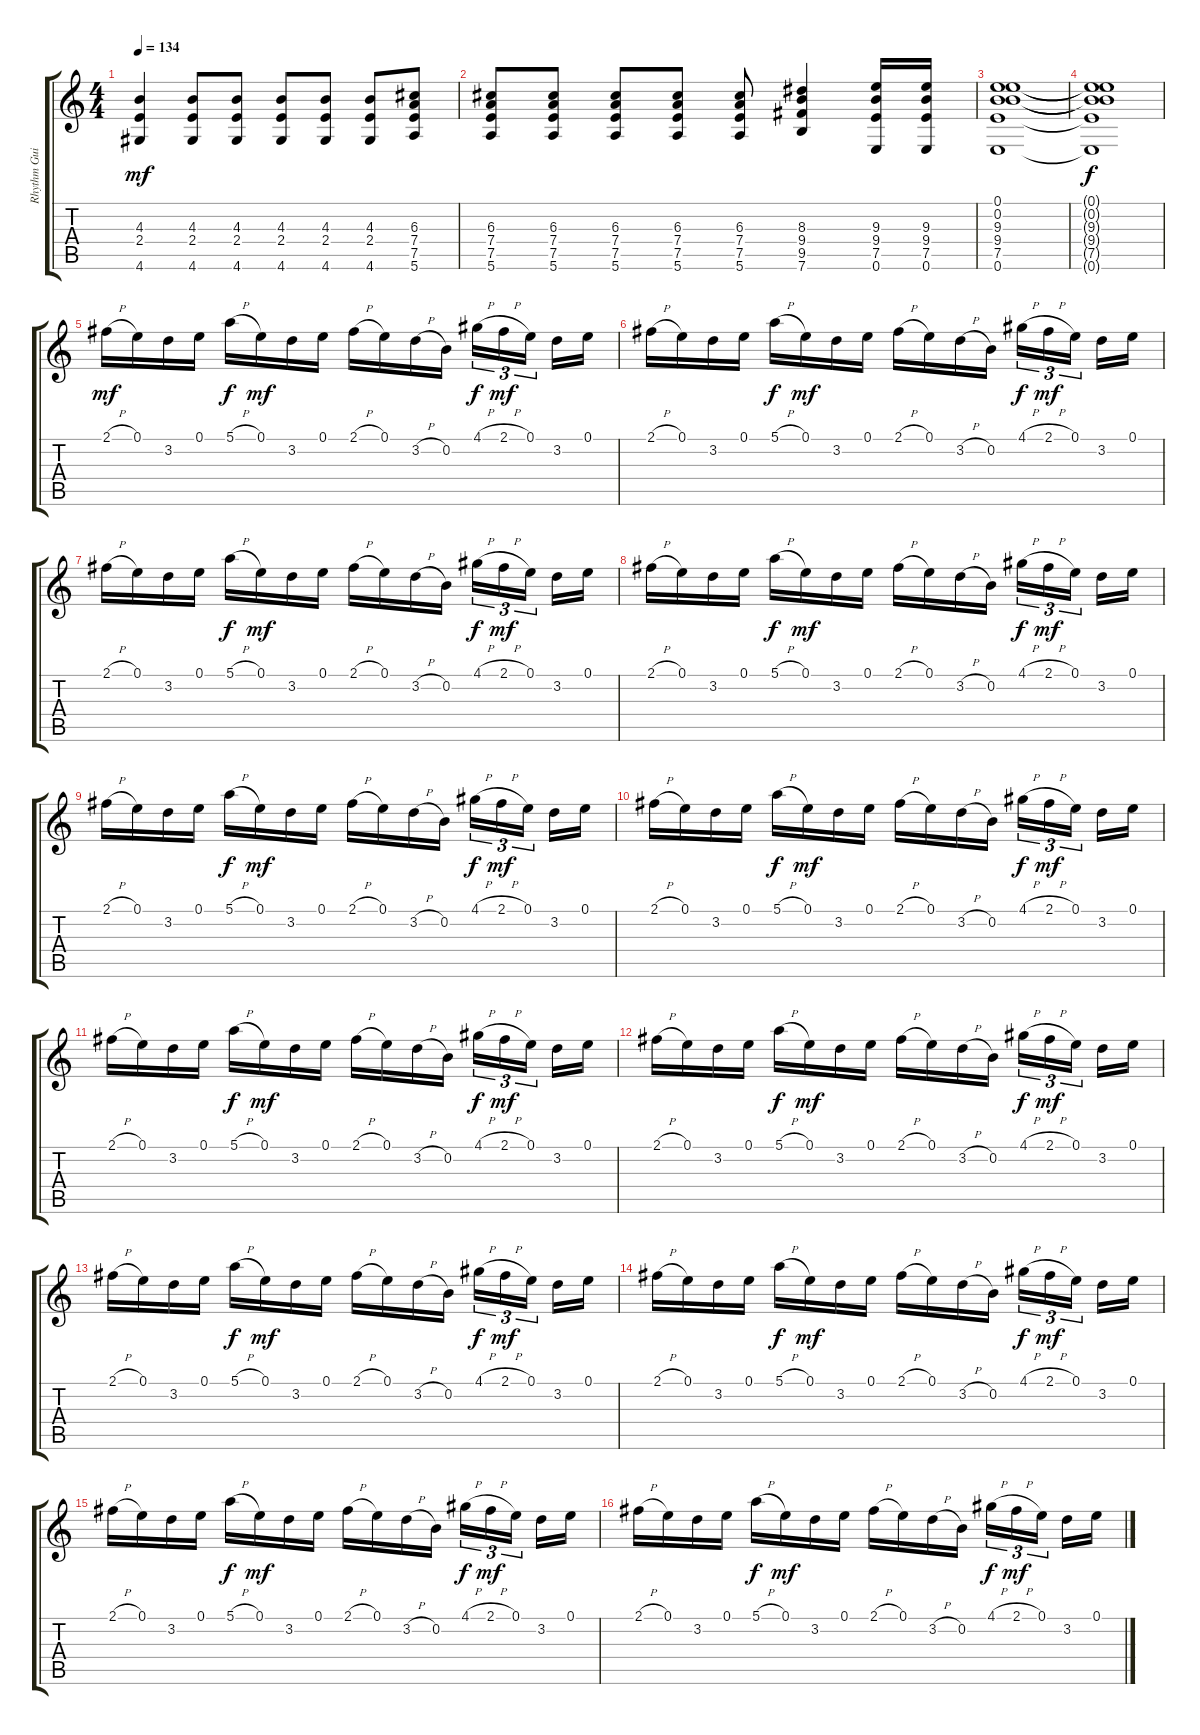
\track ("Rhythm Guitar I" "Rhythm Gui") {instrument overdrivenguitar}
\staff {score tabs}
\tuning (E4 B3 G3 D3 A2 E2) {hide}
\ts (4 4)
\tempo 134
\clef g2
\ks c
(4.3 2.4 4.6).4{dy mf} (4.3 2.4 4.6).8 (4.3 2.4 4.6).8 (4.3 2.4 4.6).8 (4.3 2.4 4.6).8 (4.3 2.4 4.6).8 (6.3 7.4 7.5 5.6).8 |
(6.3 7.4 7.5 5.6).8 (6.3 7.4 7.5 5.6).8 (6.3 7.4 7.5 5.6).8 (6.3 7.4 7.5 5.6).8 (6.3 7.4 7.5 5.6).8 (8.3 9.4 9.5 7.6).4 (9.3 9.4 7.5 0.6).16 (9.3 9.4 7.5 0.6).16 |
(0.1 0.2 9.3 9.4 7.5 0.6).1 |
(0.1{t} 0.2{t} 9.3{t} 9.4{t} 7.5{t} 0.6{t}).1{dy f} |
2.1{h}.16{dy mf} 0.1.16 3.2.16 0.1.16 5.1{h}.16{dy f} 0.1.16{dy mf} 3.2.16 0.1.16 2.1{h}.16 0.1.16 3.2{h}.16 0.2.16 4.1{h}.16{tu (3 2) dy f} 2.1{h}.16{tu (3 2) dy mf} 0.1.16{tu (3 2)} 3.2.16 0.1.16 |
2.1{h}.16 0.1.16 3.2.16 0.1.16 5.1{h}.16{dy f} 0.1.16{dy mf} 3.2.16 0.1.16 2.1{h}.16 0.1.16 3.2{h}.16 0.2.16 4.1{h}.16{tu (3 2) dy f} 2.1{h}.16{tu (3 2) dy mf} 0.1.16{tu (3 2)} 3.2.16 0.1.16 |
2.1{h}.16 0.1.16 3.2.16 0.1.16 5.1{h}.16{dy f} 0.1.16{dy mf} 3.2.16 0.1.16 2.1{h}.16 0.1.16 3.2{h}.16 0.2.16 4.1{h}.16{tu (3 2) dy f} 2.1{h}.16{tu (3 2) dy mf} 0.1.16{tu (3 2)} 3.2.16 0.1.16 |
2.1{h}.16 0.1.16 3.2.16 0.1.16 5.1{h}.16{dy f} 0.1.16{dy mf} 3.2.16 0.1.16 2.1{h}.16 0.1.16 3.2{h}.16 0.2.16 4.1{h}.16{tu (3 2) dy f} 2.1{h}.16{tu (3 2) dy mf} 0.1.16{tu (3 2)} 3.2.16 0.1.16 |
2.1{h}.16 0.1.16 3.2.16 0.1.16 5.1{h}.16{dy f} 0.1.16{dy mf} 3.2.16 0.1.16 2.1{h}.16 0.1.16 3.2{h}.16 0.2.16 4.1{h}.16{tu (3 2) dy f} 2.1{h}.16{tu (3 2) dy mf} 0.1.16{tu (3 2)} 3.2.16 0.1.16 |
2.1{h}.16 0.1.16 3.2.16 0.1.16 5.1{h}.16{dy f} 0.1.16{dy mf} 3.2.16 0.1.16 2.1{h}.16 0.1.16 3.2{h}.16 0.2.16 4.1{h}.16{tu (3 2) dy f} 2.1{h}.16{tu (3 2) dy mf} 0.1.16{tu (3 2)} 3.2.16 0.1.16 |
2.1{h}.16 0.1.16 3.2.16 0.1.16 5.1{h}.16{dy f} 0.1.16{dy mf} 3.2.16 0.1.16 2.1{h}.16 0.1.16 3.2{h}.16 0.2.16 4.1{h}.16{tu (3 2) dy f} 2.1{h}.16{tu (3 2) dy mf} 0.1.16{tu (3 2)} 3.2.16 0.1.16 |
2.1{h}.16 0.1.16 3.2.16 0.1.16 5.1{h}.16{dy f} 0.1.16{dy mf} 3.2.16 0.1.16 2.1{h}.16 0.1.16 3.2{h}.16 0.2.16 4.1{h}.16{tu (3 2) dy f} 2.1{h}.16{tu (3 2) dy mf} 0.1.16{tu (3 2)} 3.2.16 0.1.16 |
2.1{h}.16 0.1.16 3.2.16 0.1.16 5.1{h}.16{dy f} 0.1.16{dy mf} 3.2.16 0.1.16 2.1{h}.16 0.1.16 3.2{h}.16 0.2.16 4.1{h}.16{tu (3 2) dy f} 2.1{h}.16{tu (3 2) dy mf} 0.1.16{tu (3 2)} 3.2.16 0.1.16 |
2.1{h}.16 0.1.16 3.2.16 0.1.16 5.1{h}.16{dy f} 0.1.16{dy mf} 3.2.16 0.1.16 2.1{h}.16 0.1.16 3.2{h}.16 0.2.16 4.1{h}.16{tu (3 2) dy f} 2.1{h}.16{tu (3 2) dy mf} 0.1.16{tu (3 2)} 3.2.16 0.1.16 |
2.1{h}.16 0.1.16 3.2.16 0.1.16 5.1{h}.16{dy f} 0.1.16{dy mf} 3.2.16 0.1.16 2.1{h}.16 0.1.16 3.2{h}.16 0.2.16 4.1{h}.16{tu (3 2) dy f} 2.1{h}.16{tu (3 2) dy mf} 0.1.16{tu (3 2)} 3.2.16 0.1.16 |
2.1{h}.16 0.1.16 3.2.16 0.1.16 5.1{h}.16{dy f} 0.1.16{dy mf} 3.2.16 0.1.16 2.1{h}.16 0.1.16 3.2{h}.16 0.2.16 4.1{h}.16{tu (3 2) dy f} 2.1{h}.16{tu (3 2) dy mf} 0.1.16{tu (3 2)} 3.2.16 0.1.16
